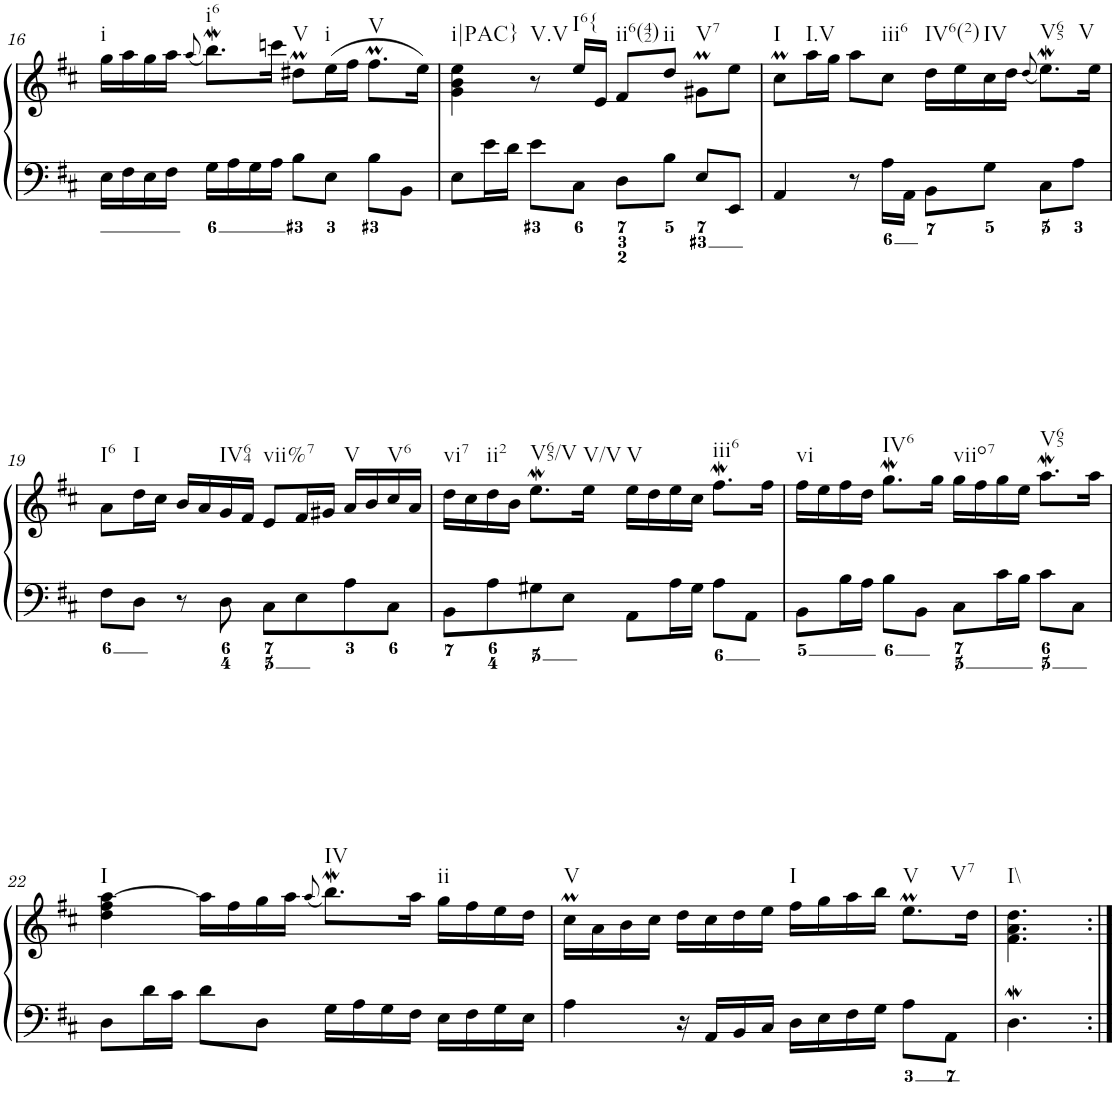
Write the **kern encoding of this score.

**kern	**kern
*part1	*part1
*staff2	*staff1
*I"Clavecin	*
!!LO:PB:g=z
*clefF4	*clefG2
*k[f#c#]	*k[f#c#]
*D:	*D:
*M4/4	*M4/4
*met(c)	*met(c)
=16	=16
!	!LO:TX:b:t=i
16E\LL	16gg\LL
16F#\	16aa\
16E\	16gg\
16F#\JJ	16aa\JJ
.	(<8qaa/
!	!LO:TX:b:t=i6
16G\LL	8.bbW\L)
16A\	.
16G\	.
16A\JJ	16cccn\Jk
!	!LO:TX:b:t=V
8B\L	8dd#Xm\L
!	!LO:TX:b:t=i
8E\J	(>16ee\L
.	16ff#\JJ
!	!LO:TX:b:t=V
8B\L	8.ff#m\L
8BB\J	.
.	16ee\Jk)
=17	=17
!	!LO:TX:b:t=i|PAC}
8E\L	4g\ 4b\ 4ee\
16e\L	.
16d\JJ	.
!	!LO:TX:b:t=V.V
8e\L	8r
!	!LO:TX:b:t=I6{
8C#\J	16ee/LL
.	16e/JJ
!	!LO:TX:b:t=ii6(42)
8D\L	8f#/L
!	!LO:TX:b:t=ii
8B\J	8dd/J
!	!LO:TX:b:t=V7
8E/L	8g#Xm\L
8EE/J	8ee\J
=18	=18
!	!LO:TX:b:t=I
4AA/	8cc#m\L
!	!LO:TX:b:t=I.V
.	16aa\L
.	16gg\JJ
8r	8aa\L
!	!LO:TX:b:t=iii6
16A\LL	8cc#\J
16AA\JJ	.
!	!LO:TX:b:t=IV6(2)
8BB\L	16dd\LL
.	16ee\
!	!LO:TX:b:t=IV
8G\J	16cc#\
.	16dd\JJ
.	(<8qdd/
!	!LO:TX:b:t=V65
8C#\L	8.eeW\L)
8A\J	.
!	!LO:TX:b:t=V
.	16ee\Jk
!!LO:LB:g=z
=19	=19
!	!LO:TX:b:t=I6
8F#\L	8a\L
!	!LO:TX:b:t=I
8D\J	16dd\L
.	16cc#\JJ
8r	16b/LL
.	16a/
!	!LO:TX:b:t=IV64
8D\	16g/
.	16f#/JJ
!	!LO:TX:b:t=vii%7
8C#\L	8e/L
8E\	16f#/L
.	16g#X/JJ
!	!LO:TX:b:t=V
8A\	16a/LL
.	16b/
!	!LO:TX:b:t=V6
8C#\J	16cc#/
.	16a/JJ
=20	=20
!	!LO:TX:b:t=vi7
8BB\L	16dd\LL
.	16cc#\
!	!LO:TX:b:t=ii2
8A\	16dd\
.	16b\JJ
!	!LO:TX:b:t=V65/V
8G#X\	8.eeW\L
8E\J	.
!	!LO:TX:b:t=V/V
.	16ee\Jk
!	!LO:TX:b:t=V
8AA\L	16ee\LL
.	16dd\
16A\L	16ee\
16G#\JJ	16cc#\JJ
!	!LO:TX:b:t=iii6
8A\L	8.ff#W\L
8AA\J	.
.	16ff#\Jk
=21	=21
!	!LO:TX:b:t=vi
8BB\L	16ff#\LL
.	16ee\
16B\L	16ff#\
16A\JJ	16dd\JJ
!	!LO:TX:b:t=IV6
8B\L	8.ggw\L
8BB\J	.
.	16gg\Jk
!	!LO:TX:b:t=viio7
8C#\L	16gg\LL
.	16ff#\
16c#\L	16gg\
16B\JJ	16ee\JJ
!	!LO:TX:b:t=V65
8c#\L	8.aaW\L
8C#\J	.
.	16aa\Jk
!!LO:LB:g=z
=22	=22
!	!LO:TX:b:t=I
8D\L	4dd\ 4ff#\ [4aa\
16d\L	.
16c#\JJ	.
8d\L	16aa\LL]
.	16ff#\
8D\J	16gg\
.	16aa\JJ
.	(<8qaa/
!	!LO:TX:b:t=IV
16G\LL	8.bbW\L)
16A\	.
16G\	.
16F#\JJ	16aa\Jk
!	!LO:TX:b:t=ii
16E\LL	16gg\LL
16F#\	16ff#\
16G\	16ee\
16E\JJ	16dd\JJ
=23	=23
!	!LO:TX:b:t=V
4A\	16cc#m\LL
.	16a\
.	16b\
.	16cc#\JJ
16r	16dd\LL
16AA/LL	16cc#\
16BB/	16dd\
16C#/JJ	16ee\JJ
!	!LO:TX:b:t=I
16D\LL	16ff#\LL
16E\	16gg\
16F#\	16aa\
16G\JJ	16bb\JJ
!	!LO:TX:b:t=V
8A\L	8.eeM\L
8AA\J	.
!	!LO:TX:b:t=V7
.	16dd\Jk
=24	=24
!	!LO:TX:b:t=I\\
4.Dw\	4.f#\ 4.a\ 4.dd\
=:|!	=:|!
*-	*-
